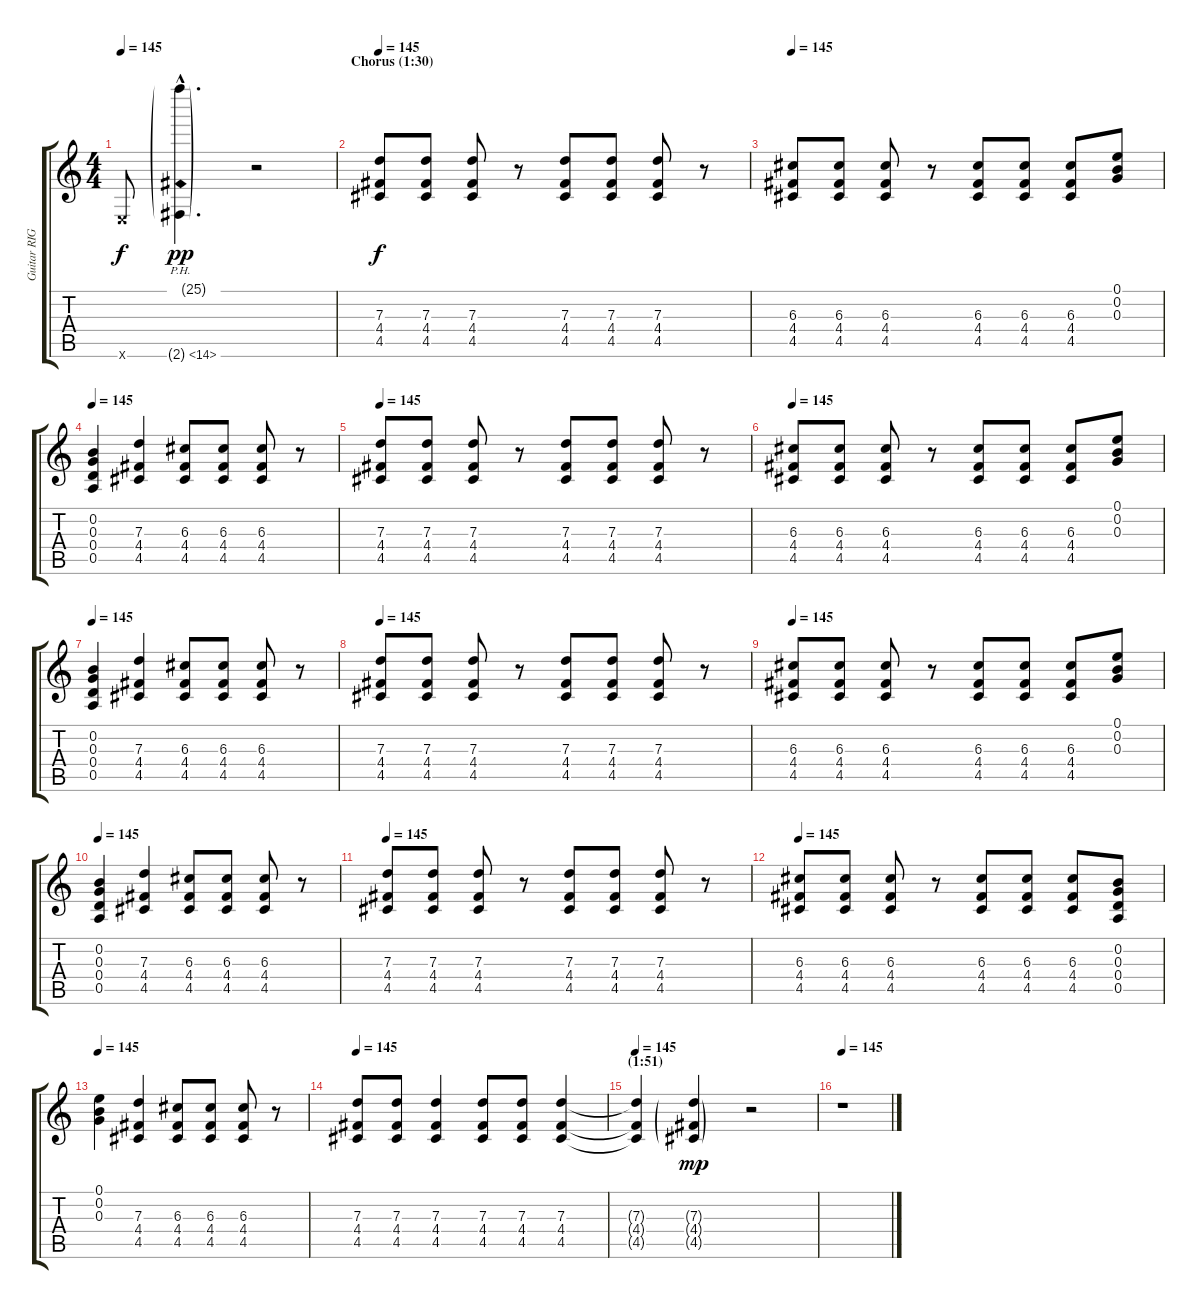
\track ("Guitar RIGHT" "Guitar RIG") {instrument overdrivenguitar}
\staff {score tabs}
\tuning (E4 B3 G3 D3 A2 E2) {hide}
\ts (4 4)
\tempo 145
\clef g2
\ks c
0.6{x}.8{dy f instrument guitarfretnoise} (25.1{g hac} 2.6{ph 12 g hac}).4{d dy pp instrument overdrivenguitar} r.2 |
\section ("" "Chorus (1:30)")
\tempo 145
(7.3 4.4 4.5).8{dy f} (7.3 4.4 4.5).8 (7.3 4.4 4.5).8 r.8 (7.3 4.4 4.5).8 (7.3 4.4 4.5).8 (7.3 4.4 4.5).8 r.8 |
\tempo 145
(6.3 4.4 4.5).8 (6.3 4.4 4.5).8 (6.3 4.4 4.5).8 r.8 (6.3 4.4 4.5).8 (6.3 4.4 4.5).8 (6.3 4.4 4.5).8 (0.1 0.2 0.3).8 |
\tempo 145
(0.2 0.3 0.4 0.5).4 (7.3 4.4 4.5).4 (6.3 4.4 4.5).8 (6.3 4.4 4.5).8 (6.3 4.4 4.5).8 r.8 |
\tempo 145
(7.3 4.4 4.5).8 (7.3 4.4 4.5).8 (7.3 4.4 4.5).8 r.8 (7.3 4.4 4.5).8 (7.3 4.4 4.5).8 (7.3 4.4 4.5).8 r.8 |
\tempo 145
(6.3 4.4 4.5).8 (6.3 4.4 4.5).8 (6.3 4.4 4.5).8 r.8 (6.3 4.4 4.5).8 (6.3 4.4 4.5).8 (6.3 4.4 4.5).8 (0.1 0.2 0.3).8 |
\tempo 145
(0.2 0.3 0.4 0.5).4 (7.3 4.4 4.5).4 (6.3 4.4 4.5).8 (6.3 4.4 4.5).8 (6.3 4.4 4.5).8 r.8 |
\tempo 145
(7.3 4.4 4.5).8 (7.3 4.4 4.5).8 (7.3 4.4 4.5).8 r.8 (7.3 4.4 4.5).8 (7.3 4.4 4.5).8 (7.3 4.4 4.5).8 r.8 |
\tempo 145
(6.3 4.4 4.5).8 (6.3 4.4 4.5).8 (6.3 4.4 4.5).8 r.8 (6.3 4.4 4.5).8 (6.3 4.4 4.5).8 (6.3 4.4 4.5).8 (0.1 0.2 0.3).8 |
\tempo 145
(0.2 0.3 0.4 0.5).4 (7.3 4.4 4.5).4 (6.3 4.4 4.5).8 (6.3 4.4 4.5).8 (6.3 4.4 4.5).8 r.8 |
\tempo 145
(7.3 4.4 4.5).8 (7.3 4.4 4.5).8 (7.3 4.4 4.5).8 r.8 (7.3 4.4 4.5).8 (7.3 4.4 4.5).8 (7.3 4.4 4.5).8 r.8 |
\tempo 145
(6.3 4.4 4.5).8 (6.3 4.4 4.5).8 (6.3 4.4 4.5).8 r.8 (6.3 4.4 4.5).8 (6.3 4.4 4.5).8 (6.3 4.4 4.5).8 (0.2 0.3 0.4 0.5).8 |
\tempo 145
(0.1 0.2 0.3).4 (7.3 4.4 4.5).4 (6.3 4.4 4.5).8 (6.3 4.4 4.5).8 (6.3 4.4 4.5).8 r.8 |
\tempo 145
(7.3 4.4 4.5).8 (7.3 4.4 4.5).8 (7.3 4.4 4.5).4 (7.3 4.4 4.5).8 (7.3 4.4 4.5).8 (7.3 4.4 4.5).4 |
\section ("" "(1:51)")
\tempo 145
(7.3{t} 4.4{t} 4.5{t}).4 (7.3{g} 4.4{g} 4.5{g}).4{dy mp} r.2 |
\tempo 145
r.1
